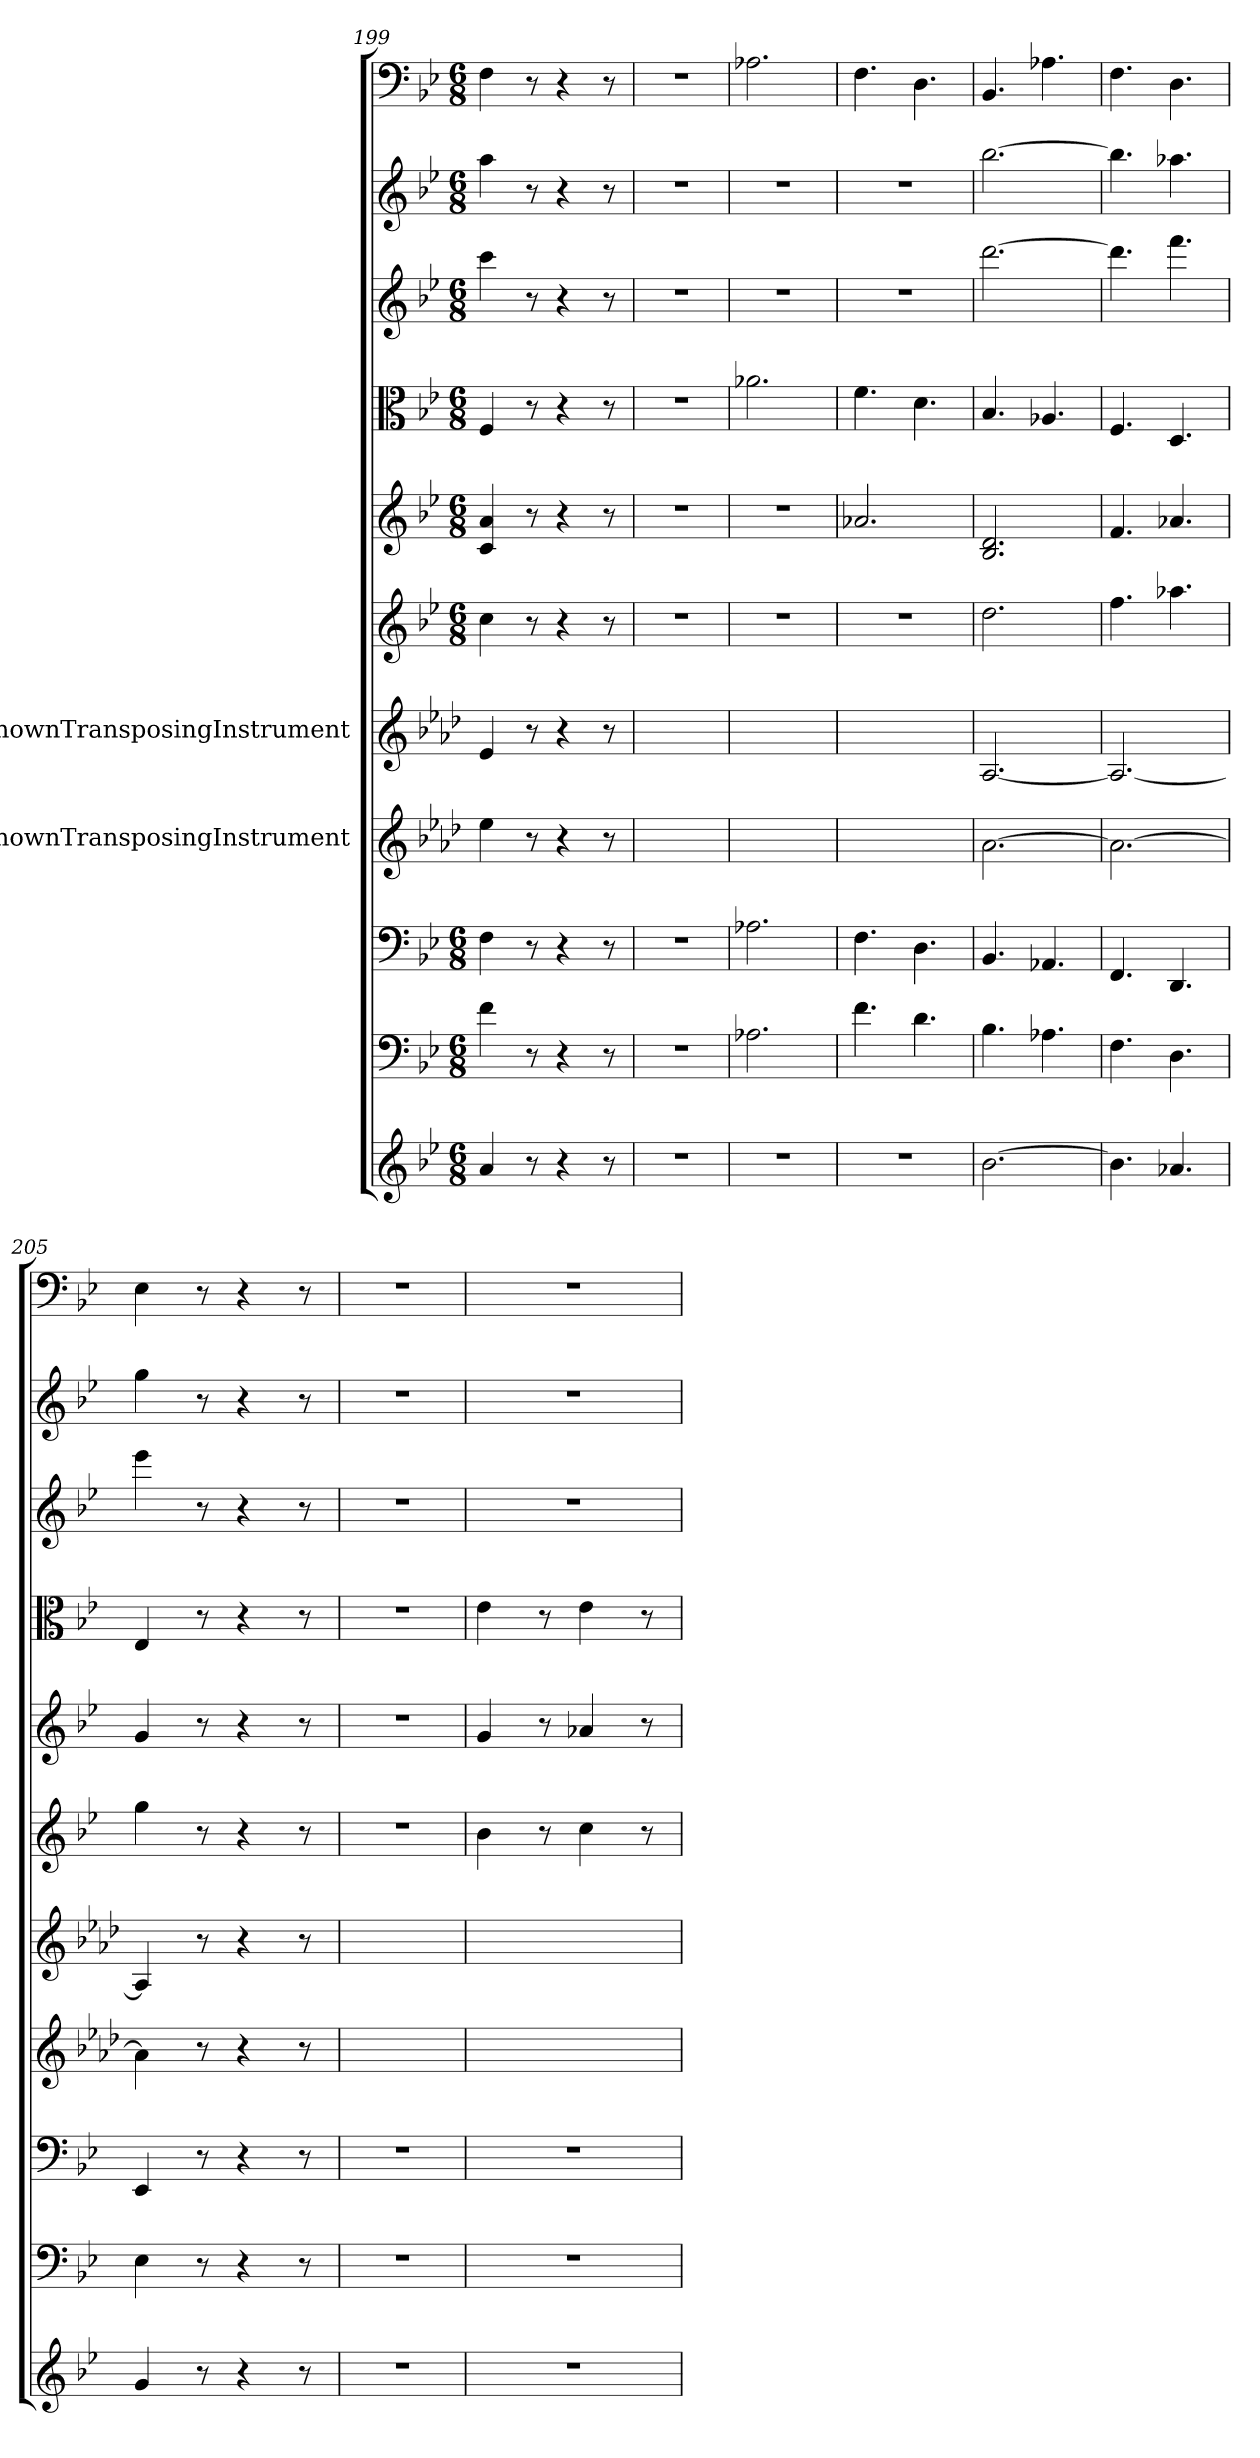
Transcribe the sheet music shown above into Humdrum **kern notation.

**kern	**kern	**kern	**kern	**kern	**kern	**kern	**kern	**kern	**kern	**kern
*part11	*part10	*part9	*part8	*part7	*part6	*part5	*part4	*part3	*part2	*part1
*staff11	*staff10	*staff9	*staff8	*staff7	*staff6	*staff5	*staff4	*staff3	*staff2	*staff1
*	*	*	*I"UnknownTransposingInstrument	*I"UnknownTransposingInstrument	*	*	*	*	*	*
*clefG2	*clefF4	*clefF4	*clefG2	*clefG2	*clefG2	*clefG2	*clefC3	*clefG2	*clefG2	*clefF4
*	*	*	*ITrd-1c-2	*ITrd-1c-2	*	*	*	*	*	*
*k[b-e-]	*k[b-e-]	*k[b-e-]	*k[b-e-]	*k[b-e-]	*k[b-e-]	*k[b-e-]	*k[b-e-]	*k[b-e-]	*k[b-e-]	*k[b-e-]
*B-:	*B-:	*B-:	*	*	*B-:	*B-:	*B-:	*B-:	*B-:	*B-:
*M6/8	*M6/8	*M6/8	*	*	*M6/8	*M6/8	*M6/8	*M6/8	*M6/8	*M6/8
=199	=199	=199	=199	=199	=199	=199	=199	=199	=199	=199
4a/	4f\	4F\	4ff\	4f/	4cc\	4c/ 4a/	4F/	4ccc\	4aa\	4F\
8r	8r	8r	8r	8r	8r	8r	8r	8r	8r	8r
4r	4r	4r	4r	4r	4r	4r	4r	4r	4r	4r
8r	8r	8r	8r	8r	8r	8r	8r	8r	8r	8r
=200	=200	=200	=200	=200	=200	=200	=200	=200	=200	=200
2.r	2.r	2.r	2.r	2.r	2.r	2.r	2.r	2.r	2.r	2.r
=201	=201	=201	=201	=201	=201	=201	=201	=201	=201	=201
2.r	2.A-X\	2.A-X\	2.r	2.r	2.r	2.r	2.a-X\	2.r	2.r	2.A-X\
=202	=202	=202	=202	=202	=202	=202	=202	=202	=202	=202
2.r	4.f\	4.F\	2.r	2.r	2.r	2.a-X/	4.f\	2.r	2.r	4.F\
.	4.d\	4.D\	.	.	.	.	4.d\	.	.	4.D\
=203	=203	=203	=203	=203	=203	=203	=203	=203	=203	=203
[2.b-\	4.B-\	4.BB-/	[2.b-\	[2.B-/	2.dd\	2.B-/ 2.d/	4.B-/	[2.ddd\	[2.bb-\	4.BB-/
.	4.A-X\	4.AA-X/	.	.	.	.	4.A-X/	.	.	4.A-X\
=204	=204	=204	=204	=204	=204	=204	=204	=204	=204	=204
4.b-\]	4.F\	4.FF/	2.b-\_	2.B-/_	4.ff\	4.f/	4.F/	4.ddd\]	4.bb-\]	4.F\
4.a-X/	4.D\	4.DD/	.	.	4.aa-X\	4.a-X/	4.D/	4.fff\	4.aa-X\	4.D\
=205	=205	=205	=205	=205	=205	=205	=205	=205	=205	=205
4g/	4E-\	4EE-/	4b-\]	4B-/]	4gg\	4g/	4E-/	4eee-\	4gg\	4E-\
8r	8r	8r	8r	8r	8r	8r	8r	8r	8r	8r
4r	4r	4r	4r	4r	4r	4r	4r	4r	4r	4r
8r	8r	8r	8r	8r	8r	8r	8r	8r	8r	8r
=206	=206	=206	=206	=206	=206	=206	=206	=206	=206	=206
2.r	2.r	2.r	2.r	2.r	2.r	2.r	2.r	2.r	2.r	2.r
=207	=207	=207	=207	=207	=207	=207	=207	=207	=207	=207
2.r	2.r	2.r	2.r	2.r	4b-\	4g/	4e-\	2.r	2.r	2.r
.	.	.	.	.	8r	8r	8r	.	.	.
.	.	.	.	.	4cc\	4a-X/	4e-\	.	.	.
.	.	.	.	.	8r	8r	8r	.	.	.
=	=	=	=	=	=	=	=	=	=	=
*-	*-	*-	*-	*-	*-	*-	*-	*-	*-	*-
